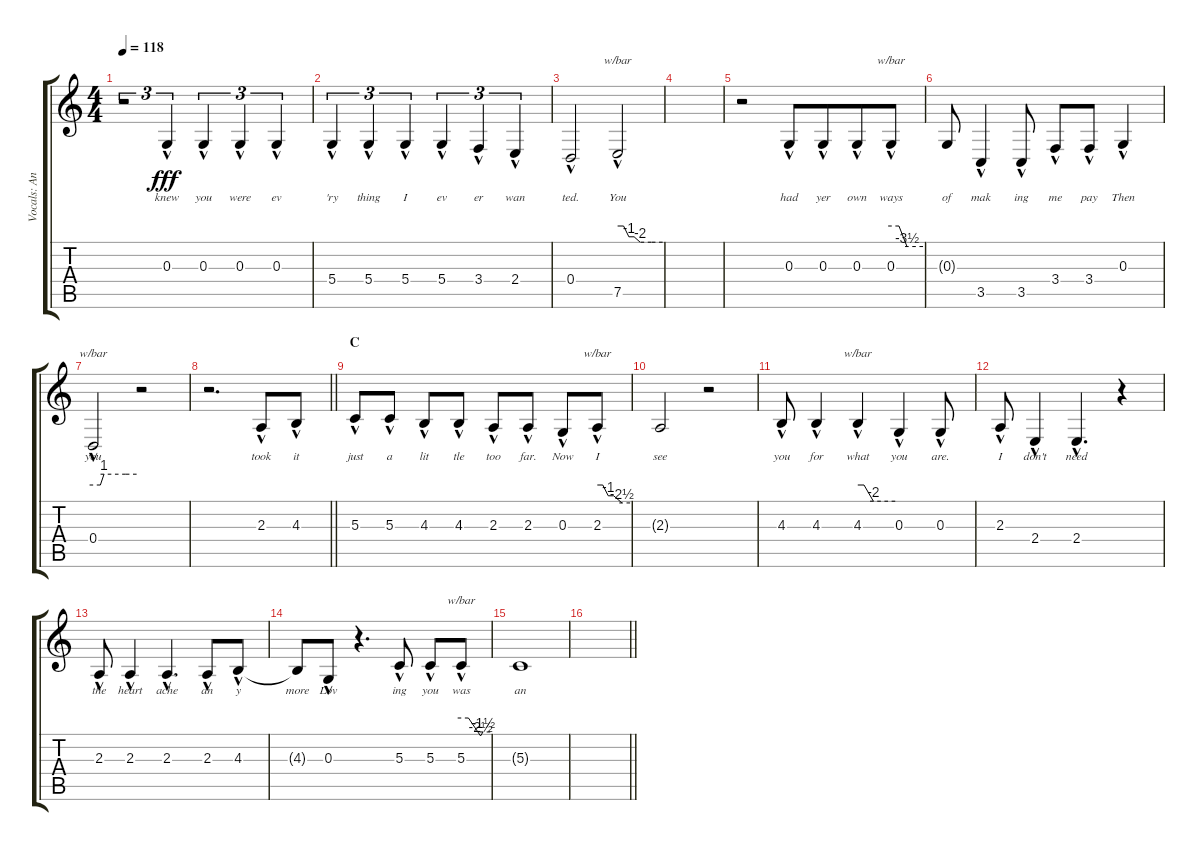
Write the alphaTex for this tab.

\track ("Vocals: Ann" "Vocals: An") {instrument lead2sawtooth}
\staff {score tabs}
\tuning (E4 B3 G3 D3 A2 E2) {hide}
\ts (4 4)
\tempo 118
\clef g2
\ks c
r.2{tu (3 2) dy fff} 0.3{hac}.4{tu (3 2) lyrics (0 "knew") lyrics (1 "") lyrics (2 "") lyrics (3 "") lyrics (4 "")} 0.3{hac}.4{tu (3 2) lyrics (0 "you") lyrics (1 "") lyrics (2 "") lyrics (3 "") lyrics (4 "")} 0.3{hac}.4{tu (3 2) lyrics (0 "were") lyrics (1 "") lyrics (2 "") lyrics (3 "") lyrics (4 "")} 0.3{hac}.4{tu (3 2) lyrics (0 "ev") lyrics (1 "") lyrics (2 "") lyrics (3 "") lyrics (4 "")} |
5.4{hac}.4{tu (3 2) lyrics (0 "'ry") lyrics (1 "") lyrics (2 "") lyrics (3 "") lyrics (4 "")} 5.4{hac}.4{tu (3 2) lyrics (0 "thing") lyrics (1 "") lyrics (2 "") lyrics (3 "") lyrics (4 "")} 5.4{hac}.4{tu (3 2) lyrics (0 "I") lyrics (1 "") lyrics (2 "") lyrics (3 "") lyrics (4 "")} 5.4{hac}.4{tu (3 2) lyrics (0 "ev") lyrics (1 "") lyrics (2 "") lyrics (3 "") lyrics (4 "")} 3.4{hac}.4{tu (3 2) lyrics (0 "er") lyrics (1 "") lyrics (2 "") lyrics (3 "") lyrics (4 "")} 2.4{hac}.4{tu (3 2) lyrics (0 "wan") lyrics (1 "") lyrics (2 "") lyrics (3 "") lyrics (4 "")} |
0.4{hac}.2{lyrics (0 "ted.") lyrics (1 "") lyrics (2 "") lyrics (3 "") lyrics (4 "")} 7.5{hac}.2{tbe (custom default 0 0 8 0 15 -4 22 -4 30 -8 45 -8 60 -8) lyrics (0 "You") lyrics (1 "") lyrics (2 "") lyrics (3 "") lyrics (4 "")} |
|
r.2 0.3{hac}.8{lyrics (0 "had") lyrics (1 "") lyrics (2 "") lyrics (3 "") lyrics (4 "")} 0.3{hac}.8{lyrics (0 "yer") lyrics (1 "") lyrics (2 "") lyrics (3 "") lyrics (4 "") beam merge} 0.3{hac}.8{lyrics (0 "own") lyrics (1 "") lyrics (2 "") lyrics (3 "") lyrics (4 "")} 0.3{hac}.8{tbe (custom default 0 0 15 0 30 -14 60 -14) lyrics (0 "ways") lyrics (1 "") lyrics (2 "") lyrics (3 "") lyrics (4 "")} |
0.3{t}.8{lyrics (0 "of") lyrics (1 "") lyrics (2 "") lyrics (3 "") lyrics (4 "")} 3.5{hac}.4{lyrics (0 "mak") lyrics (1 "") lyrics (2 "") lyrics (3 "") lyrics (4 "")} 3.5{hac}.8{lyrics (0 "ing") lyrics (1 "") lyrics (2 "") lyrics (3 "") lyrics (4 "")} 3.4{hac}.8{lyrics (0 "me") lyrics (1 "") lyrics (2 "") lyrics (3 "") lyrics (4 "")} 3.4{hac}.8{lyrics (0 "pay") lyrics (1 "") lyrics (2 "") lyrics (3 "") lyrics (4 "")} 0.3{hac}.4{lyrics (0 "Then") lyrics (1 "") lyrics (2 "") lyrics (3 "") lyrics (4 "")} |
0.4{hac}.2{tbe (custom default 0 0 10 0 15 4 45 4 60 4) lyrics (0 "you") lyrics (1 "") lyrics (2 "") lyrics (3 "") lyrics (4 "")} r.2 |
\barLineRight lightlight
r.2{d} 2.3{hac}.8{lyrics (0 "took") lyrics (1 "") lyrics (2 "") lyrics (3 "") lyrics (4 "")} 4.3{hac}.8{lyrics (0 "it") lyrics (1 "") lyrics (2 "") lyrics (3 "") lyrics (4 "")} |
\section ("" "C")
5.3{hac}.8{lyrics (0 "just") lyrics (1 "") lyrics (2 "") lyrics (3 "") lyrics (4 "")} 5.3{hac}.8{lyrics (0 "a") lyrics (1 "") lyrics (2 "") lyrics (3 "") lyrics (4 "")} 4.3{hac}.8{lyrics (0 "lit") lyrics (1 "") lyrics (2 "") lyrics (3 "") lyrics (4 "")} 4.3{hac}.8{lyrics (0 "tle") lyrics (1 "") lyrics (2 "") lyrics (3 "") lyrics (4 "")} 2.3{hac}.8{lyrics (0 "too") lyrics (1 "") lyrics (2 "") lyrics (3 "") lyrics (4 "")} 2.3{hac}.8{lyrics (0 "far.") lyrics (1 "") lyrics (2 "") lyrics (3 "") lyrics (4 "")} 0.3{hac}.8{lyrics (0 "Now") lyrics (1 "") lyrics (2 "") lyrics (3 "") lyrics (4 "")} 2.3{hac}.8{tbe (custom default 0 0 10 0 20 -4 30 -4 45 -10 60 -10) lyrics (0 "I") lyrics (1 "") lyrics (2 "") lyrics (3 "") lyrics (4 "")} |
2.3{t}.2{lyrics (0 "see") lyrics (1 "") lyrics (2 "") lyrics (3 "") lyrics (4 "")} r.2 |
4.3{hac}.8{lyrics (0 "you") lyrics (1 "") lyrics (2 "") lyrics (3 "") lyrics (4 "")} 4.3{hac}.4{lyrics (0 "for") lyrics (1 "") lyrics (2 "") lyrics (3 "") lyrics (4 "")} 4.3{hac}.4{tbe (custom default 0 0 10 0 25 -8 60 -8) lyrics (0 "what") lyrics (1 "") lyrics (2 "") lyrics (3 "") lyrics (4 "")} 0.3{hac}.4{lyrics (0 "you") lyrics (1 "") lyrics (2 "") lyrics (3 "") lyrics (4 "")} 0.3{hac}.8{lyrics (0 "are.") lyrics (1 "") lyrics (2 "") lyrics (3 "") lyrics (4 "")} |
2.3{hac}.8{lyrics (0 "I") lyrics (1 "") lyrics (2 "") lyrics (3 "") lyrics (4 "")} 2.4{hac}.4{lyrics (0 "don't") lyrics (1 "") lyrics (2 "") lyrics (3 "") lyrics (4 "")} 2.4{hac}.4{d lyrics (0 "need") lyrics (1 "") lyrics (2 "") lyrics (3 "") lyrics (4 "")} r.4 |
2.3{hac}.8{lyrics (0 "the") lyrics (1 "") lyrics (2 "") lyrics (3 "") lyrics (4 "")} 2.3{hac}.4{lyrics (0 "heart") lyrics (1 "") lyrics (2 "") lyrics (3 "") lyrics (4 "")} 2.3{hac}.4{d lyrics (0 "ache") lyrics (1 "") lyrics (2 "") lyrics (3 "") lyrics (4 "")} 2.3{hac}.8{lyrics (0 "an") lyrics (1 "") lyrics (2 "") lyrics (3 "") lyrics (4 "")} 4.3{hac}.8{lyrics (0 "y") lyrics (1 "") lyrics (2 "") lyrics (3 "") lyrics (4 "")} |
4.3{t}.8{lyrics (0 "more") lyrics (1 "") lyrics (2 "") lyrics (3 "") lyrics (4 "")} 0.3{hac}.8{lyrics (0 "Lov") lyrics (1 "") lyrics (2 "") lyrics (3 "") lyrics (4 "")} r.4{d} 5.3{hac}.8{lyrics (0 "ing") lyrics (1 "") lyrics (2 "") lyrics (3 "") lyrics (4 "")} 5.3{hac}.8{lyrics (0 "you") lyrics (1 "") lyrics (2 "") lyrics (3 "") lyrics (4 "")} 5.3{hac}.8{tbe (custom default 0 0 15 0 40 -10 45 -6 60 -6) lyrics (0 "was") lyrics (1 "") lyrics (2 "") lyrics (3 "") lyrics (4 "")} |
5.3{t}.1{lyrics (0 "an") lyrics (1 "") lyrics (2 "") lyrics (3 "") lyrics (4 "")} |
\barLineRight lightlight
